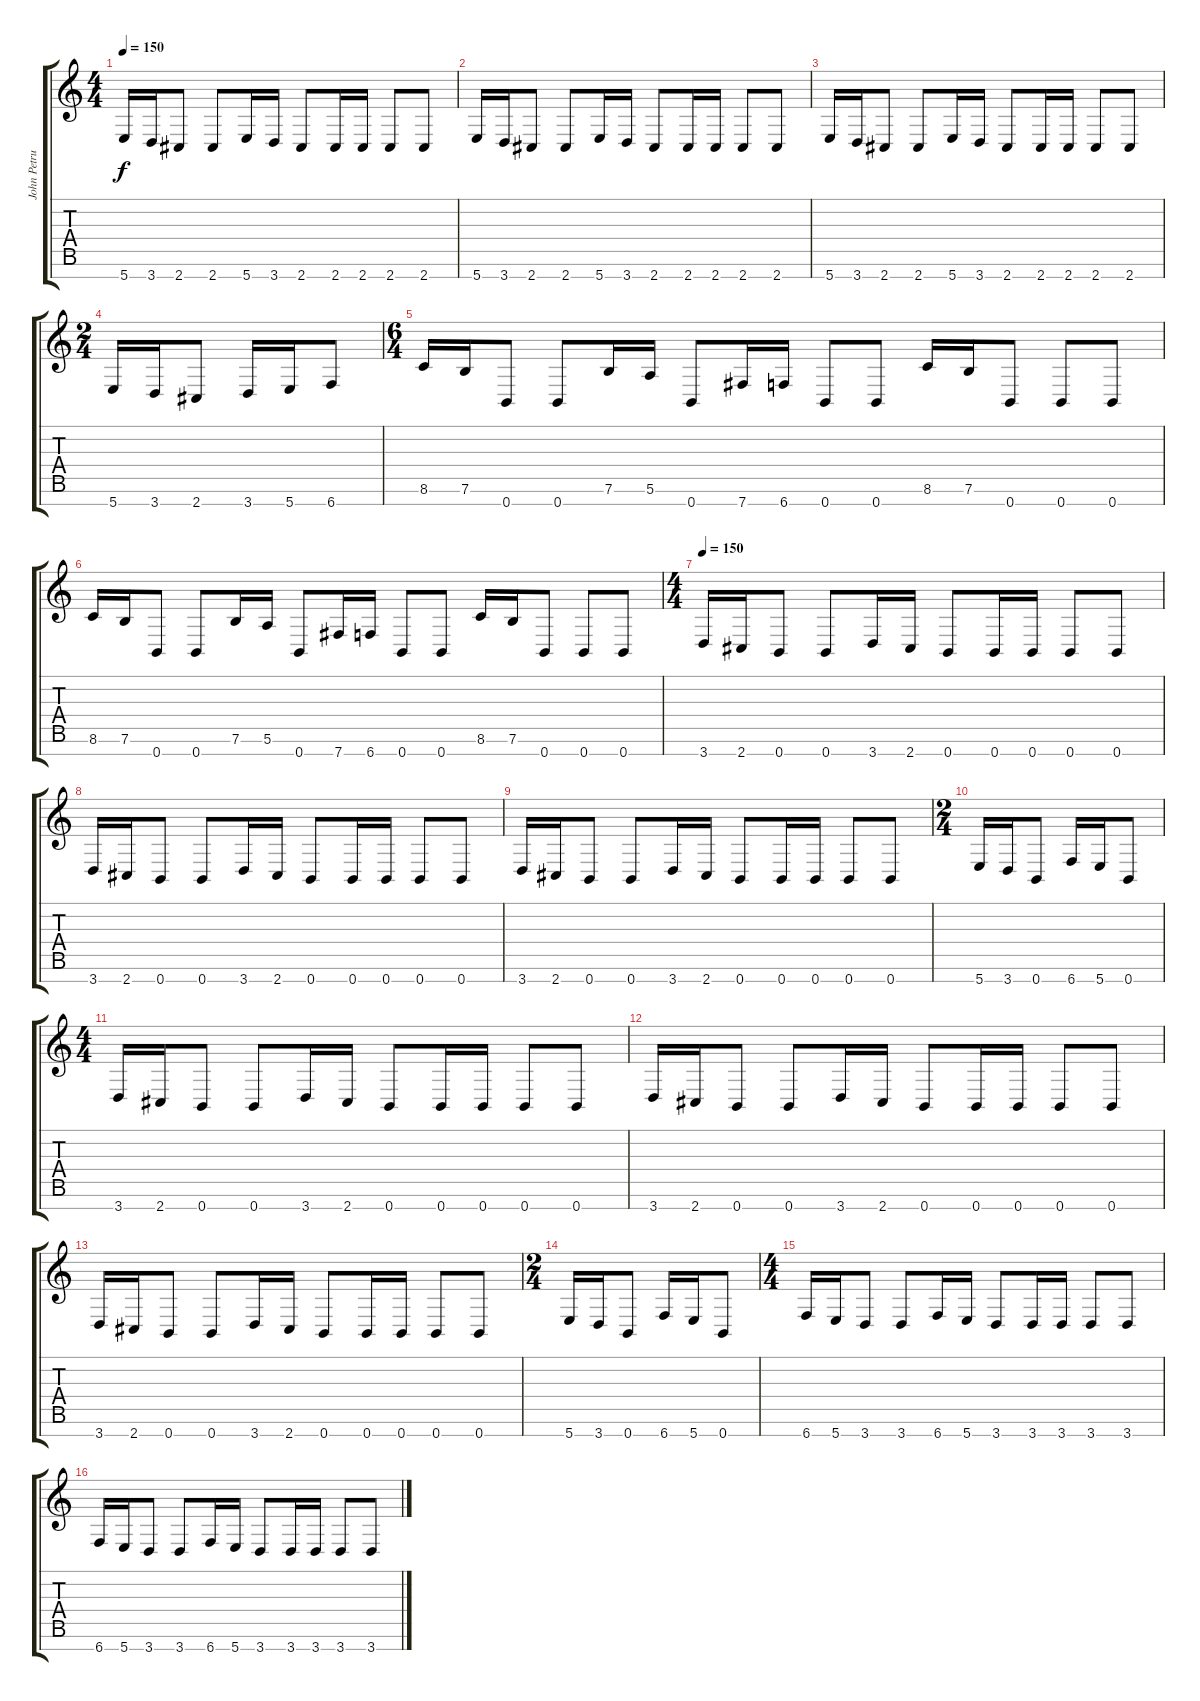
\track ("John Petrucci Rhythm" "John Petru") {instrument distortionguitar}
\staff {score tabs}
\tuning (E4 B3 G3 D3 A2 E2 B1) {hide}
\ts (4 4)
\tempo 150
\clef g2
\ks c
5.7.16{dy f} 3.7.16 2.7.8 2.7.8 5.7.16 3.7.16 2.7.8 2.7.16 2.7.16 2.7.8 2.7.8 |
5.7.16 3.7.16 2.7.8 2.7.8 5.7.16 3.7.16 2.7.8 2.7.16 2.7.16 2.7.8 2.7.8 |
5.7.16 3.7.16 2.7.8 2.7.8 5.7.16 3.7.16 2.7.8 2.7.16 2.7.16 2.7.8 2.7.8 |
\ts (2 4)
5.7.16 3.7.16 2.7.8 3.7.16 5.7.16 6.7.8 |
\ts (6 4)
8.6.16 7.6.16 0.7.8 0.7.8 7.6.16 5.6.16 0.7.8 7.7.16 6.7.16 0.7.8 0.7.8 8.6.16 7.6.16 0.7.8 0.7.8 0.7.8 |
8.6.16 7.6.16 0.7.8 0.7.8 7.6.16 5.6.16 0.7.8 7.7.16 6.7.16 0.7.8 0.7.8 8.6.16 7.6.16 0.7.8 0.7.8 0.7.8 |
\ts (4 4)
\tempo 150
3.7.16 2.7.16 0.7.8 0.7.8 3.7.16 2.7.16 0.7.8 0.7.16 0.7.16 0.7.8 0.7.8 |
3.7.16 2.7.16 0.7.8 0.7.8 3.7.16 2.7.16 0.7.8 0.7.16 0.7.16 0.7.8 0.7.8 |
3.7.16 2.7.16 0.7.8 0.7.8 3.7.16 2.7.16 0.7.8 0.7.16 0.7.16 0.7.8 0.7.8 |
\ts (2 4)
5.7.16 3.7.16 0.7.8 6.7.16 5.7.16 0.7.8 |
\ts (4 4)
3.7.16 2.7.16 0.7.8 0.7.8 3.7.16 2.7.16 0.7.8 0.7.16 0.7.16 0.7.8 0.7.8 |
3.7.16 2.7.16 0.7.8 0.7.8 3.7.16 2.7.16 0.7.8 0.7.16 0.7.16 0.7.8 0.7.8 |
3.7.16 2.7.16 0.7.8 0.7.8 3.7.16 2.7.16 0.7.8 0.7.16 0.7.16 0.7.8 0.7.8 |
\ts (2 4)
5.7.16 3.7.16 0.7.8 6.7.16 5.7.16 0.7.8 |
\ts (4 4)
6.7.16 5.7.16 3.7.8 3.7.8 6.7.16 5.7.16 3.7.8 3.7.16 3.7.16 3.7.8 3.7.8 |
6.7.16 5.7.16 3.7.8 3.7.8 6.7.16 5.7.16 3.7.8 3.7.16 3.7.16 3.7.8 3.7.8
